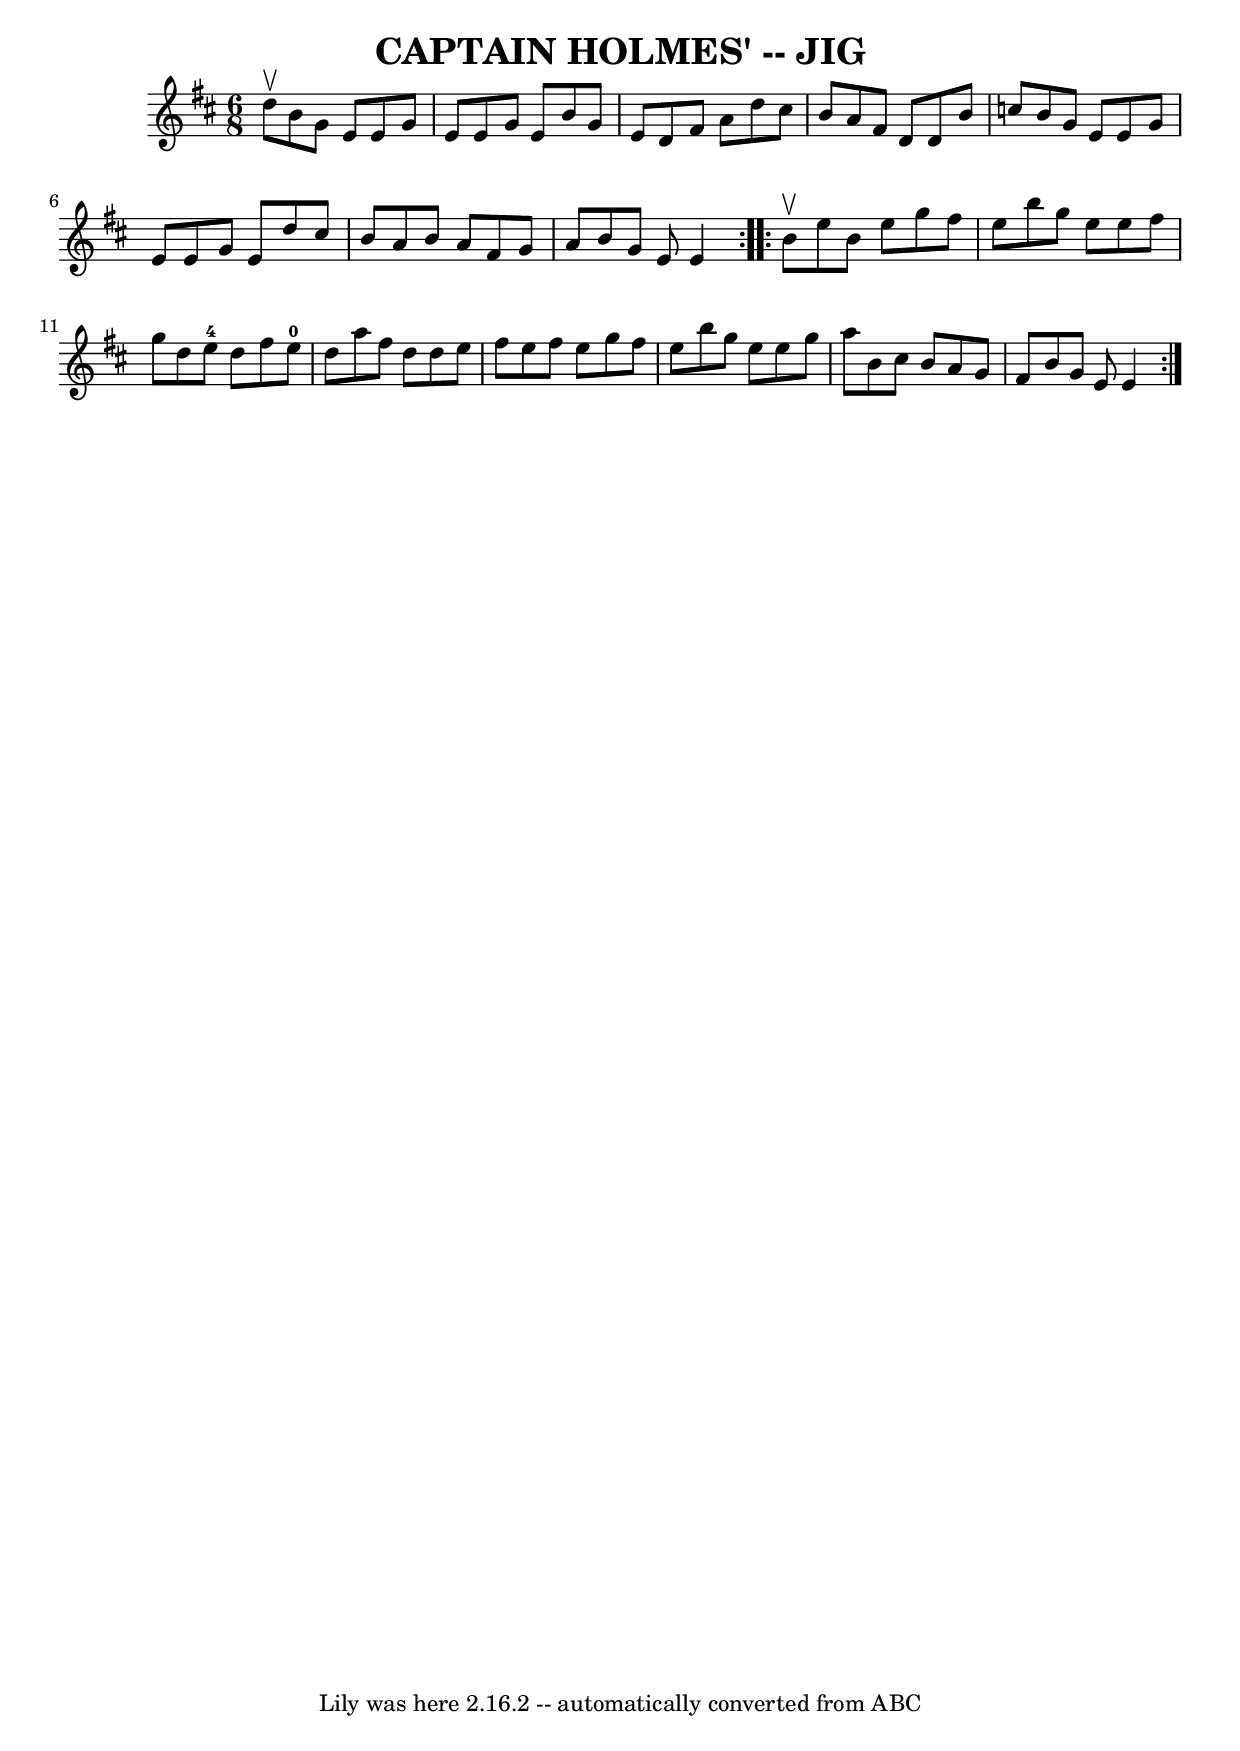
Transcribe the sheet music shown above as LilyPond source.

\version "2.16.2"
\include "Mammoth.ily"
\header {
  %% book = "Ryan's Mammoth Collection of Fiddle Tunes"
 crossRefNumber = "1"
 footnotes = ""
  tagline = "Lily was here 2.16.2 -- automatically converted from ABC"
  title = "CAPTAIN HOLMES' -- JIG"

}
voicedefault =  {



  \repeat volta 2 {

    \time 6/8 
    \key e \dorian d''8^\upbow        |
 b'8 g'8 e'8 e'8 g'8 e'8     |
 e'8 g'8 e'8 b'8 g'8 e'8     |
 d'8 fs'8 a'8 d''8 cs''8 b'8    |
 a'8 fs'8 d'8 d'8 b'8 c''8         |
 b'8 g'8 e'8 e'8 g'8 e'8     |
 e'8 g'8 e'8 d''8 cs''8 b'8     |
 a'8 b'8 a'8 fs'8 g'8 a'8    |
 b'8 g'8    
 e'8 e'4    
  }     
  \repeat volta 2 { b'8^\upbow        |
 e''8 b'8 e''8 g''8 fs''8 e''8     |
 b''8 g''8 e''8 e''8 fs''8 g''8     |
 d''8 e''8-4 d''8 fs''8 e''8-0 d''8    |
 a''8 fs''8 d''8 d''8 e''8 fs''8       |
 e''8 fs''8 e''8 g''8 fs''8 e''8    |
 b''8 g''8 e''8 e''8 g''8 a''8     |
 b'8 cs''8 b'8 a'8 g'8 fs'8     |
 b'8 g'8 e'8 e'4    
  }   

}

\score{
  <<

    \context Staff="default"
    {
      \voicedefault 
      
    }

  >>
  \layout {
    
  }
  \midi {
  }

}
